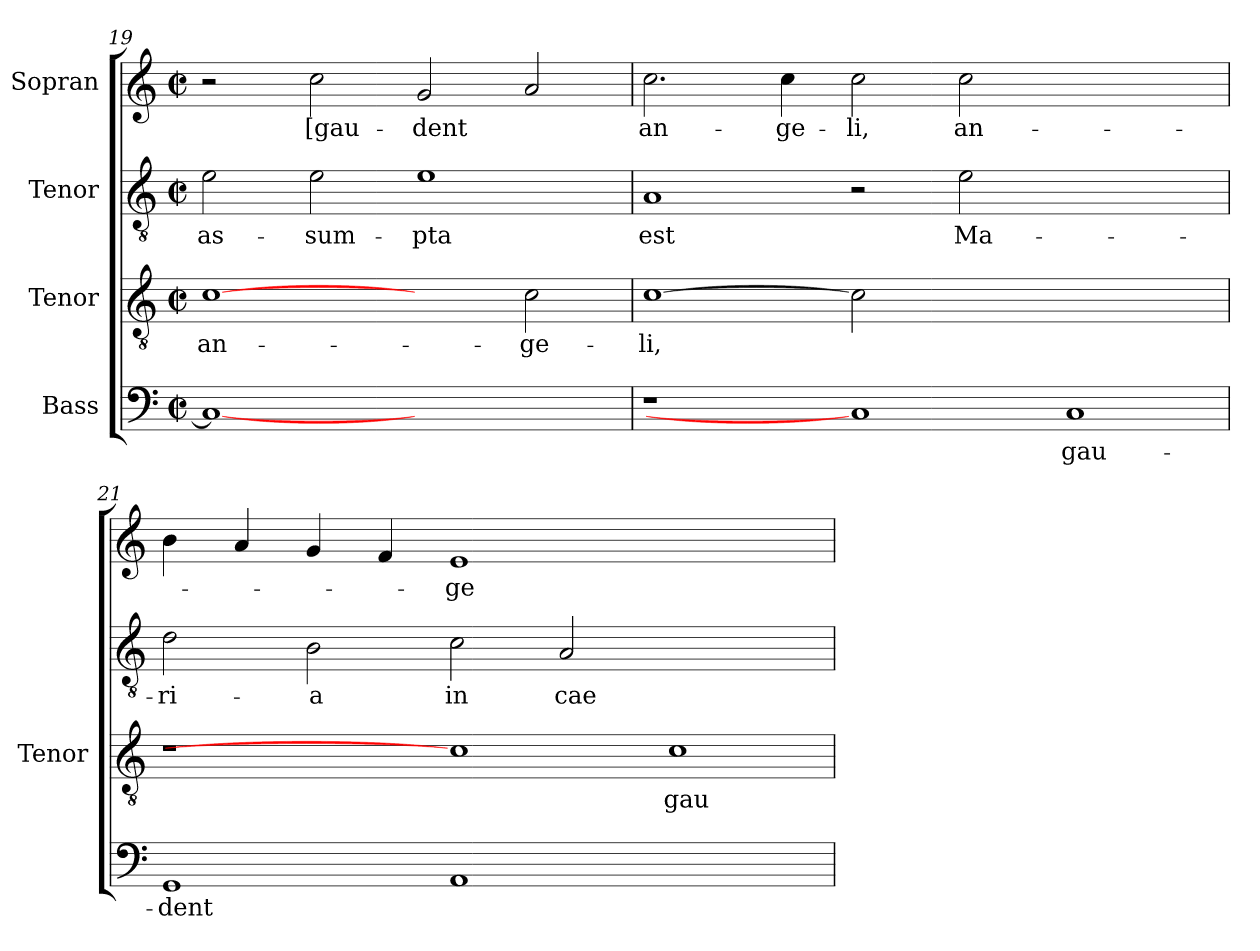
**kern	**text	**kern	**text	**kern	**text	**kern	**text
*part4	*part4	*part3	*part3	*part2	*part2	*part1	*part1
*staff4	*staff4	*staff3	*staff3	*staff2	*staff2	*staff1	*staff1
*I"Bass	*	*I"Tenor	*	*I"Tenor	*	*I"Sopran	*
*	*	*I'Tenor	*	*	*	*	*
*clefF4	*	*clefGv2	*	*clefGv2	*	*clefG2	*
*	*	*ITrd7c12	*	*ITrd7c12	*	*	*
*k[]	*	*k[]	*	*k[]	*	*k[]	*
*M2/2	*	*M2/2	*	*M2/2	*	*M2/2	*
*met(c|)	*	*met(c|)	*	*met(c|)	*	*met(c|)	*
=19	=19	=19	=19	=19	=19	=19	=19
!	!	!	!LO:LY:b:color=#000000	!	!	!	!
!	!	!	!	!	!LO:LY:b:color=#000000	!	!
1Ci_<	.	[1Ci	an-	2Ei\	as-	2r	.
!	!	!	!	!	!LO:LY:b:color=#000000	!	!
!	!	!	!	!	!	!	!LO:LY:b:color=#000000
.	.	.	.	2Ei\	-sum-	2cci\	[gau-
!	!	!	!	!	!LO:LY:b:color=#000000	!	!
!	!	!	!	!	!	!	!LO:LY:b:color=#000000
1ryy	.	2ryy	.	1Ei	-pta	2gi/	-dent
!	!	!	!LO:LY:b:color=#000000	!	!	!	!
.	.	2Ci\	-ge-	.	.	2ai/	.
!!LO:LB:g=z
=20	=20	=20	=20	=20	=20	=20	=20
!	!	!	!LO:LY:b:color=#000000	!	!	!	!
!	!	!	!	!	!LO:LY:b:color=#000000	!	!
!	!	!	!	!	!	!	!LO:LY:b:color=#000000
1r	.	[1Ci	-li,	1AAi	est	2.cci\	an-
!	!	!	!	!	!	!	!LO:LY:b:color=#000000
.	.	.	.	.	.	4cci\	-ge-
!	!	!	!	!	!	!	!LO:LY:b:color=#000000
1Ci]	.	2Ci]	.	2r	.	2cci\	-li,
!	!	!	!	!	!LO:LY:b:color=#000000	!	!
!	!	!	!	!	!	!	!LO:LY:b:color=#000000
.	.	1.ryy	.	2Ei\	Ma-	2cci\	an-
!	!LO:LY:b:color=#000000	!	!	!	!	!	!
1Ci	gau-	.	.	1ryy	.	1ryy	.
=21	=21	=21	=21	=21	=21	=21	=21
!	!LO:LY:b:color=#000000	!	!	!	!	!	!
!	!	!	!	!	!LO:LY:b:color=#000000	!	!
1GGi	-dent	1r	.	2Di\	-ri-	4bi\	.
.	.	.	.	.	.	4ai/	.
!	!	!	!	!	!LO:LY:b:color=#000000	!	!
.	.	.	.	2BBi\	-a	4gi/	.
.	.	.	.	.	.	4fi/	.
!	!	!	!	!	!LO:LY:b:color=#000000	!	!
!	!	!	!	!	!	!	!LO:LY:b:color=#000000
1AAi	.	1Ci]	.	2Ci\	in	1ei	-ge-
!	!	!	!	!	!LO:LY:b:color=#000000	!	!
.	.	.	.	2AAi/	cae-	.	.
!	!	!	!LO:LY:b:color=#000000	!	!	!	!
1ryy	.	1Ci	gau-	1ryy	.	1ryy	.
=	=	=	=	=	=	=	=
*-	*-	*-	*-	*-	*-	*-	*-
